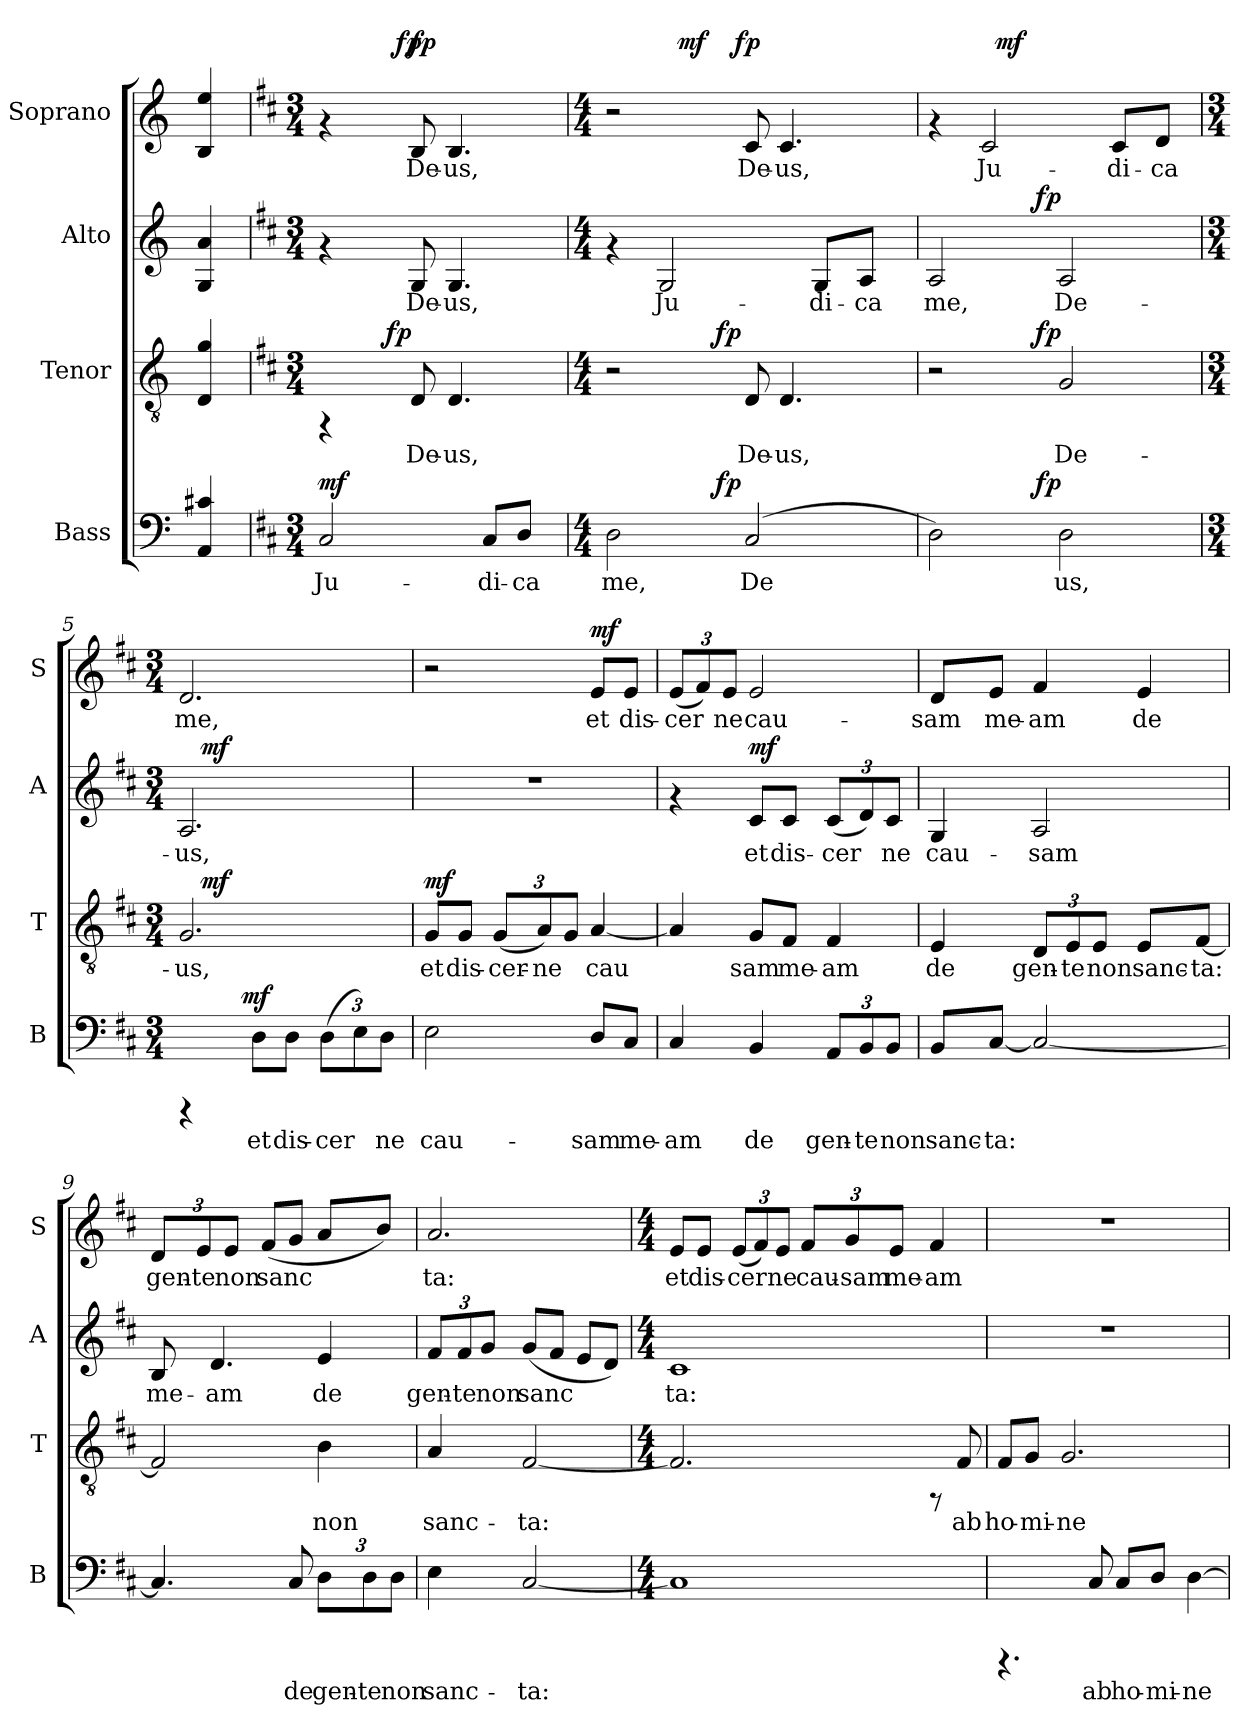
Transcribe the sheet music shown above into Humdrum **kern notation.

**kern	**text	**dynam	**kern	**text	**dynam	**kern	**text	**dynam	**kern	**text	**dynam
*part4	*part4	*part4	*part3	*part3	*part3	*part2	*part2	*part2	*part1	*part1	*part1
*staff4	*staff4	*staff4	*staff3	*staff3	*staff3	*staff2	*staff2	*staff2	*staff1	*staff1	*staff1
*I"Bass	*	*	*I"Tenor	*	*	*I"Alto	*	*	*I"Soprano	*	*
*I'B	*	*	*I'T	*	*	*I'A	*	*	*I'S	*	*
!!LO:PB:g=z
*stria5	*	*	*stria5	*	*	*stria5	*	*	*stria5	*	*
*clefF4	*	*	*clefGv2	*	*	*clefG2	*	*	*clefG2	*	*
*k[]	*	*	*k[]	*	*	*k[]	*	*	*k[]	*	*
*C:	*	*	*C:	*	*	*C:	*	*	*C:	*	*
=1	=1	=1	=1	=1	=1	=1	=1	=1	=1	=1	=1
!	!LO:LY:b:cj	!	!	!LO:LY:b	!	!	!LO:LY:b	!	!	!LO:LY:b	!
4c#X/ 4AA/	.	.	4g/ 4D/	.	.	4a/ 4G/	.	.	4ee/ 4B/	.	.
=2!	=2!	=2!	=2!	=2!	=2!	=2!	=2!	=2!	=2!	=2!	=2!
*k[f#c#]	*	*	*k[f#c#]	*	*	*k[f#c#]	*	*	*k[f#c#]	*	*
*D:	*	*	*D:	*	*	*D:	*	*	*D:	*	*
*M3/4	*	*	*M3/4	*	*	*M3/4	*	*	*M3/4	*	*
*	*	*	*	*	*	*	*	*	*MM60	*	*
!	!	!	!	!	!	!	!	!	!LO:TX:a:t=Adagio	!	!
!	!LO:LY:b:cj	!LO:DY:a	!	!	!	!	!	!	!	!	!
*	*	*	*^	*	*	*	*	*	*^	*	*
2C#/	Ju-	mf	4rFF	8ryy	.	.	4rf	.	.	4rf	8..ryy	.	.
.	.	.	.	16ryy	.	.	.	.	.	.	.	.	.
.	.	.	.	64ryy	.	.	.	.	.	.	.	.	.
!	!	!	!	!	!	!LO:DY:a	!	!	!	!	!	!	!
.	.	.	.	2ryy	.	fp	.	.	.	.	.	.	.
!	!	!	!	!	!	!	!	!	!	!	!	!	!LO:DY:b
.	.	.	.	.	.	.	.	.	.	.	2ryy	.	fp
!	!	!	!	!	!LO:LY:b	!	!	!LO:LY:b	!	!	!	!LO:LY:b	!LO:DY:a
.	.	.	8D/	.	De-	.	8G/	De-	.	8B/	.	De-	fp
!	!	!	!	!	!LO:LY:b	!	!	!LO:LY:b	!	!	!	!LO:LY:b	!
.	.	.	4.D/	.	-us,	.	4.G/	-us,	.	4.B/	.	-us,	.
!	!LO:LY:b:cj	!	!	!	!	!	!	!	!	!	!	!	!
8C#/L	-di-	.	.	.	.	.	.	.	.	.	.	.	.
!	!LO:LY:b:cj	!	!	!	!	!	!	!	!	!	!	!	!
8D/J	-ca	.	.	.	.	.	.	.	.	.	.	.	.
.	.	.	.	32.ryy	.	.	.	.	.	.	.	.	.
.	.	.	.	.	.	.	.	.	.	.	32ryy	.	.
*	*	*	*	*	*	*	*	*	*	*v	*v	*	*
=3	=3	=3	=3	=3	=3	=3	=3	=3	=3	=3	=3	=3
*M4/4	*	*	*M4/4	*	*	*	*M4/4	*	*	*M4/4	*	*
*	*	*	*	*	*	*	*	*	*	*^	*	*
!	!LO:LY:b:cj	!	!	!	!	!	!	!	!	!	!	!	!
*^	*	*	*	*	*	*	*	*	*	*	*^	*	*
2D\	4..ryy	me,	.	2r	4..ryy	.	.	4rf	.	.	2r	4ryy	4ryy	.	.
!	!	!	!	!	!	!	!	!	!LO:LY:b	!	!	!	!	!	!
.	.	.	.	.	.	.	.	2G/	Ju-	.	.	32.ryy	8...ryy	.	.
!	!	!	!	!	!	!	!	!	!	!	!	!	!	!	!LO:DY:b
.	.	.	.	.	.	.	.	.	.	.	.	2ryy	.	.	mf
!	!	!	!LO:DY:a	!	!	!	!LO:DY:a	!	!	!	!	!	!	!	!
.	2ryy	.	fp	.	2ryy	.	fp	.	.	.	.	.	.	.	.
!	!	!	!	!	!	!	!	!	!	!	!	!	!	!	!LO:DY:a
.	.	.	.	.	.	.	.	.	.	.	.	.	2ryy	.	fp
!	!	!LO:LY:b:cj	!	!	!	!LO:LY:b	!	!	!	!	!	!	!	!LO:LY:b	!
(>2C#/	.	De-	.	8D/	.	De-	.	.	.	.	8c#/	.	.	De-	.
!	!	!	!	!	!	!LO:LY:b	!	!	!	!	!	!	!	!LO:LY:b	!
.	.	.	.	4.D/	.	-us,	.	.	.	.	4.c#/	.	.	-us,	.
!	!	!	!	!	!	!	!	!	!LO:LY:b	!	!	!	!	!	!
.	.	.	.	.	.	.	.	8G/L	-di-	.	.	.	.	.	.
.	.	.	.	.	.	.	.	.	.	.	.	8ryy	.	.	.
!	!	!	!	!	!	!	!	!	!LO:LY:b	!	!	!	!	!	!
.	.	.	.	.	.	.	.	8A/J	-ca	.	.	.	.	.	.
.	.	.	.	.	.	.	.	.	.	.	.	16ryy	.	.	.
.	16ryy	.	.	.	16ryy	.	.	.	.	.	.	.	.	.	.
.	.	.	.	.	.	.	.	.	.	.	.	64ryy	64ryy	.	.
=4	=4	=4	=4	=4	=4	=4	=4	=4	=4	=4	=4	=4	=4	=4	=4
!	!	!LO:LY:b:cj	!	!	!	!	!	!	!LO:LY:b	!	!	!	!	!	!
*	*	*	*	*	*	*	*	*^	*	*	*	*v	*v	*	*
2D\)	4..ryy	--	.	2r	4..ryy	.	.	2A/	4..ryy	me,	.	4rf	4ryy	.	.
!	!	!	!	!	!	!	!	!	!	!	!	!	!	!LO:LY:b	!
.	.	.	.	.	.	.	.	.	.	.	.	2c#/	32ryy	Ju-	.
!	!	!	!	!	!	!	!	!	!	!	!	!	!	!	!LO:DY:a
.	.	.	.	.	.	.	.	.	.	.	.	.	2ryy	.	mf
!	!	!	!LO:DY:a	!	!	!	!LO:DY:a	!	!	!	!LO:DY:a	!	!	!	!
.	2ryy	.	fp	.	2ryy	.	fp	.	2ryy	.	fp	.	.	.	.
!	!	!LO:LY:b:cj	!	!	!	!LO:LY:b	!	!	!	!LO:LY:b	!	!	!	!	!
2D\	.	-us,	.	2G/	.	De-	.	2A/	.	De-	.	.	.	.	.
!	!	!	!	!	!	!	!	!	!	!	!	!	!	!LO:LY:b	!
.	.	.	.	.	.	.	.	.	.	.	.	8c#/L	.	-di-	.
.	.	.	.	.	.	.	.	.	.	.	.	.	8..ryy	.	.
!	!	!	!	!	!	!	!	!	!	!	!	!	!	!LO:LY:b	!
.	.	.	.	.	.	.	.	.	.	.	.	8d/J	.	-ca	.
.	16ryy	.	.	.	16ryy	.	.	.	16ryy	.	.	.	.	.	.
*	*	*	*	*	*	*	*	*	*	*	*	*v	*v	*	*
=5	=5	=5	=5	=5	=5	=5	=5	=5	=5	=5	=5	=5	=5	=5
*M3/4	*	*	*	*M3/4	*	*	*	*M3/4	*	*	*	*M3/4	*	*
*	*	*	*	*	*	*	*	*	*	*	*	*^	*	*
!	!	!	!	!	!	!LO:LY:b	!	!	!	!LO:LY:b	!	!	!	!LO:LY:b	!
*	*	*	*	*	*	*	*	*	*	*	*	*v	*v	*	*
4rCCC	8...ryy	.	.	2.G/	16ryy	-us,	.	2.A/	16ryy	-us,	.	2.d/	me,	.
!	!	!	!	!	!	!	!LO:DY:a	!	!	!	!LO:DY:a	!	!	!
.	.	.	.	.	2ryy	.	mf	.	2ryy	.	mf	.	.	.
!	!	!	!LO:DY:a	!	!	!	!	!	!	!	!	!	!	!
.	2ryy	.	mf	.	.	.	.	.	.	.	.	.	.	.
!	!	!LO:LY:b:cj	!	!	!	!	!	!	!	!	!	!	!	!
8D\L	.	et	.	.	.	.	.	.	.	.	.	.	.	.
!	!	!LO:LY:b:cj	!	!	!	!	!	!	!	!	!	!	!	!
8D\J	.	dis-	.	.	.	.	.	.	.	.	.	.	.	.
*Xbrackettup	*	*	*	*	*	*	*	*	*	*	*	*	*	*
!	!	!LO:LY:b:cj	!	!	!	!	!	!	!	!	!	!	!	!
(>12D\L	.	-cer-	.	.	.	.	.	.	.	.	.	.	.	.
.	.	.	.	.	8.ryy	.	.	.	8.ryy	.	.	.	.	.
!	!	!LO:LY:b:cj	!	!	!	!	!	!	!	!	!	!	!	!
12E\)	.	--	.	.	.	.	.	.	.	.	.	.	.	.
!	!	!LO:LY:b:cj	!	!	!	!	!	!	!	!	!	!	!	!
12D\J	.	-ne	.	.	.	.	.	.	.	.	.	.	.	.
.	64ryy	.	.	.	.	.	.	.	.	.	.	.	.	.
!!LO:LB:g=z
=6	=6	=6	=6	=6	=6	=6	=6	=6	=6	=6	=6	=6	=6	=6
!	!	!LO:LY:b:cj	!	!	!	!LO:LY:b	!LO:DY:a	!	!	!	!	!	!	!
*v	*v	*	*	*	*	*	*	*v	*v	*	*	*	*	*
*	*	*	*v	*v	*	*	*	*	*	*	*	*
2E\	cau-	.	8G/L	et	mf	2.r	.	.	2r	.	.
!	!	!	!	!LO:LY:b	!	!	!	!	!	!	!
.	.	.	8G/J	dis-	.	.	.	.	.	.	.
*	*	*	*Xbrackettup	*	*	*	*	*	*	*	*
!	!	!	!	!LO:LY:b	!	!	!	!	!	!	!
.	.	.	(<12G/L	-cer-	.	.	.	.	.	.	.
!	!	!	!	!LO:LY:b	!	!	!	!	!	!	!
.	.	.	12A/)	-ne	.	.	.	.	.	.	.
!	!	!	!	!LO:LY:b	!	!	!	!	!	!	!
.	.	.	12G/J	.	.	.	.	.	.	.	.
!	!LO:LY:b:cj	!	!	!LO:LY:b	!	!	!	!	!	!LO:LY:b	!LO:DY:a
8D/L	-sam	.	[<4A/	cau-	.	.	.	.	8e/L	et	mf
!	!LO:LY:b:cj	!	!	!	!	!	!	!	!	!LO:LY:b	!
8C#/J	me-	.	.	.	.	.	.	.	8e/J	dis-	.
=7	=7	=7	=7	=7	=7	=7	=7	=7	=7	=7	=7
!	!LO:LY:b:cj	!	!	!LO:LY:b	!	!	!	!	!	!	!
*	*	*	*	*	*	*	*	*	*Xbrackettup	*	*
!	!	!	!	!	!	!	!	!	!	!LO:LY:b	!
4C#/	-am	.	4A/]	--	.	4rf	.	.	(<12e/L	-cer-	.
!	!	!	!	!	!	!	!	!	!	!LO:LY:b	!
.	.	.	.	.	.	.	.	.	12f#/)	--	.
!	!	!	!	!	!	!	!	!	!	!LO:LY:b	!
.	.	.	.	.	.	.	.	.	12e/J	-ne	.
!	!LO:LY:b:cj	!	!	!LO:LY:b	!	!	!LO:LY:b	!LO:DY:a	!	!LO:LY:b	!
4BB/	de	.	8G/L	-sam	.	8c#/L	et	mf	2e/	cau-	.
!	!	!	!	!LO:LY:b	!	!	!LO:LY:b	!	!	!	!
.	.	.	8F#/J	me-	.	8c#/J	dis-	.	.	.	.
!	!LO:LY:b:cj	!	!	!LO:LY:b	!	!	!	!	!	!	!
*	*	*	*	*	*	*Xbrackettup	*	*	*	*	*
!	!	!	!	!	!	!	!LO:LY:b	!	!	!	!
12AA/L	gen-	.	4F#/	-am	.	(<12c#/L	-cer-	.	.	.	.
!	!LO:LY:b:cj	!	!	!	!	!	!LO:LY:b	!	!	!	!
12BB/	-te	.	.	.	.	12d/)	--	.	.	.	.
!	!LO:LY:b:cj	!	!	!	!	!	!LO:LY:b	!	!	!	!
12BB/J	non	.	.	.	.	12c#/J	-ne	.	.	.	.
=8	=8	=8	=8	=8	=8	=8	=8	=8	=8	=8	=8
!	!LO:LY:b:cj	!	!	!LO:LY:b	!	!	!LO:LY:b	!	!	!LO:LY:b	!
8BB/L	sanc-	.	4E/	de	.	4G/	cau-	.	8d/L	-sam	.
!	!LO:LY:b:cj	!	!	!	!	!	!	!	!	!LO:LY:b	!
[<8C#/J	-ta:	.	.	.	.	.	.	.	8e/J	me-	.
!	!LO:LY:b:cj	!	!	!LO:LY:b	!	!	!LO:LY:b	!	!	!LO:LY:b	!
2C#/_<	.	.	12D/L	gen-	.	2A/	-sam	.	4f#/	-am	.
!	!	!	!	!LO:LY:b	!	!	!	!	!	!	!
.	.	.	12E/	-te	.	.	.	.	.	.	.
!	!	!	!	!LO:LY:b	!	!	!	!	!	!	!
.	.	.	12E/J	non	.	.	.	.	.	.	.
!	!	!	!	!LO:LY:b	!	!	!	!	!	!LO:LY:b	!
.	.	.	8E/L	sanc-	.	.	.	.	4e/	de	.
!	!	!	!	!LO:LY:b	!	!	!	!	!	!	!
.	.	.	[<8F#/J	-ta:	.	.	.	.	.	.	.
=9	=9	=9	=9	=9	=9	=9	=9	=9	=9	=9	=9
!	!LO:LY:b:cj	!	!	!LO:LY:b	!	!	!LO:LY:b	!	!	!LO:LY:b	!
4.C#/]	.	.	2F#/]	.	.	8B/	me-	.	12d/L	gen-	.
!	!	!	!	!	!	!	!	!	!	!LO:LY:b	!
.	.	.	.	.	.	.	.	.	12e/	-te	.
!	!	!	!	!	!	!	!LO:LY:b	!	!	!	!
.	.	.	.	.	.	4.d/	-am	.	.	.	.
!	!	!	!	!	!	!	!	!	!	!LO:LY:b	!
.	.	.	.	.	.	.	.	.	12e/J	non	.
!	!	!	!	!	!	!	!	!	!	!LO:LY:b	!
.	.	.	.	.	.	.	.	.	(<8f#/L	sanc-	.
!	!LO:LY:b:cj	!	!	!	!	!	!	!	!	!LO:LY:b	!
8C#/	de	.	.	.	.	.	.	.	8g/J	--	.
!	!LO:LY:b:cj	!	!	!LO:LY:b	!	!	!LO:LY:b	!	!	!LO:LY:b	!
12D\L	gen-	.	4B\	non	.	4e/	de	.	8a/L	--	.
!	!LO:LY:b:cj	!	!	!	!	!	!	!	!	!	!
12D\	-te	.	.	.	.	.	.	.	.	.	.
!	!	!	!	!	!	!	!	!	!	!LO:LY:b	!
.	.	.	.	.	.	.	.	.	8b/J)	--	.
!	!LO:LY:b:cj	!	!	!	!	!	!	!	!	!	!
12D\J	non	.	.	.	.	.	.	.	.	.	.
!!LO:PB:g=z
=10	=10	=10	=10	=10	=10	=10	=10	=10	=10	=10	=10
!	!LO:LY:b:cj	!	!	!LO:LY:b	!	!	!LO:LY:b	!	!	!LO:LY:b	!
4E\	sanc-	.	4A/	sanc-	.	12f#/L	gen-	.	2.a/	-ta:	.
!	!	!	!	!	!	!	!LO:LY:b	!	!	!	!
.	.	.	.	.	.	12f#/	-te	.	.	.	.
!	!	!	!	!	!	!	!LO:LY:b	!	!	!	!
.	.	.	.	.	.	12g/J	non	.	.	.	.
!	!LO:LY:b:cj	!	!	!LO:LY:b	!	!	!LO:LY:b	!	!	!	!
[<2C#/	-ta:	.	[<2F#/	-ta:	.	(<8g/L	sanc-	.	.	.	.
!	!	!	!	!	!	!	!LO:LY:b	!	!	!	!
.	.	.	.	.	.	8f#/J	--	.	.	.	.
!	!	!	!	!	!	!	!LO:LY:b	!	!	!	!
.	.	.	.	.	.	8e/L	--	.	.	.	.
!	!	!	!	!	!	!	!LO:LY:b	!	!	!	!
.	.	.	.	.	.	8d/J)	--	.	.	.	.
=11	=11	=11	=11	=11	=11	=11	=11	=11	=11	=11	=11
*M4/4	*	*	*M4/4	*	*	*M4/4	*	*	*M4/4	*	*
!	!LO:LY:b:cj	!	!	!LO:LY:b	!	!	!LO:LY:b	!	!	!LO:LY:b	!
1C#]	.	.	2.F#/]	.	.	1c#	-ta:	.	8e/L	et	.
!	!	!	!	!	!	!	!	!	!	!LO:LY:b	!
.	.	.	.	.	.	.	.	.	8e/J	dis-	.
!	!	!	!	!	!	!	!	!	!	!LO:LY:b	!
.	.	.	.	.	.	.	.	.	(<12e/L	-cer-	.
!	!	!	!	!	!	!	!	!	!	!LO:LY:b	!
.	.	.	.	.	.	.	.	.	12f#/)	--	.
!	!	!	!	!	!	!	!	!	!	!LO:LY:b	!
.	.	.	.	.	.	.	.	.	12e/J	-ne	.
!	!	!	!	!	!	!	!	!	!	!LO:LY:b	!
.	.	.	.	.	.	.	.	.	12f#/L	cau-	.
!	!	!	!	!	!	!	!	!	!	!LO:LY:b	!
.	.	.	.	.	.	.	.	.	12g/	-sam	.
!	!	!	!	!	!	!	!	!	!	!LO:LY:b	!
.	.	.	.	.	.	.	.	.	12e/J	me-	.
!	!	!	!	!	!	!	!	!	!	!LO:LY:b	!
.	.	.	8rFF	.	.	.	.	.	4f#/	-am	.
!	!	!	!	!LO:LY:b	!	!	!	!	!	!	!
.	.	.	8F#/	ab	.	.	.	.	.	.	.
=12	=12	=12	=12	=12	=12	=12	=12	=12	=12	=12	=12
!	!	!	!	!LO:LY:b	!	!	!	!	!	!	!
4.rCCC	.	.	8F#/L	ho-	.	1r	.	.	1r	.	.
!	!	!	!	!LO:LY:b	!	!	!	!	!	!	!
.	.	.	8G/J	-mi-	.	.	.	.	.	.	.
!	!	!	!	!LO:LY:b	!	!	!	!	!	!	!
.	.	.	2.G/	-ne	.	.	.	.	.	.	.
!	!LO:LY:b:cj	!	!	!	!	!	!	!	!	!	!
8C#/	ab	.	.	.	.	.	.	.	.	.	.
!	!LO:LY:b:cj	!	!	!	!	!	!	!	!	!	!
8C#/L	ho-	.	.	.	.	.	.	.	.	.	.
!	!LO:LY:b:cj	!	!	!	!	!	!	!	!	!	!
8D/J	-mi-	.	.	.	.	.	.	.	.	.	.
!	!LO:LY:b:cj	!	!	!	!	!	!	!	!	!	!
[>4D\	-ne	.	.	.	.	.	.	.	.	.	.
=	=	=	=	=	=	=	=	=	=	=	=
*-	*-	*-	*-	*-	*-	*-	*-	*-	*-	*-	*-
